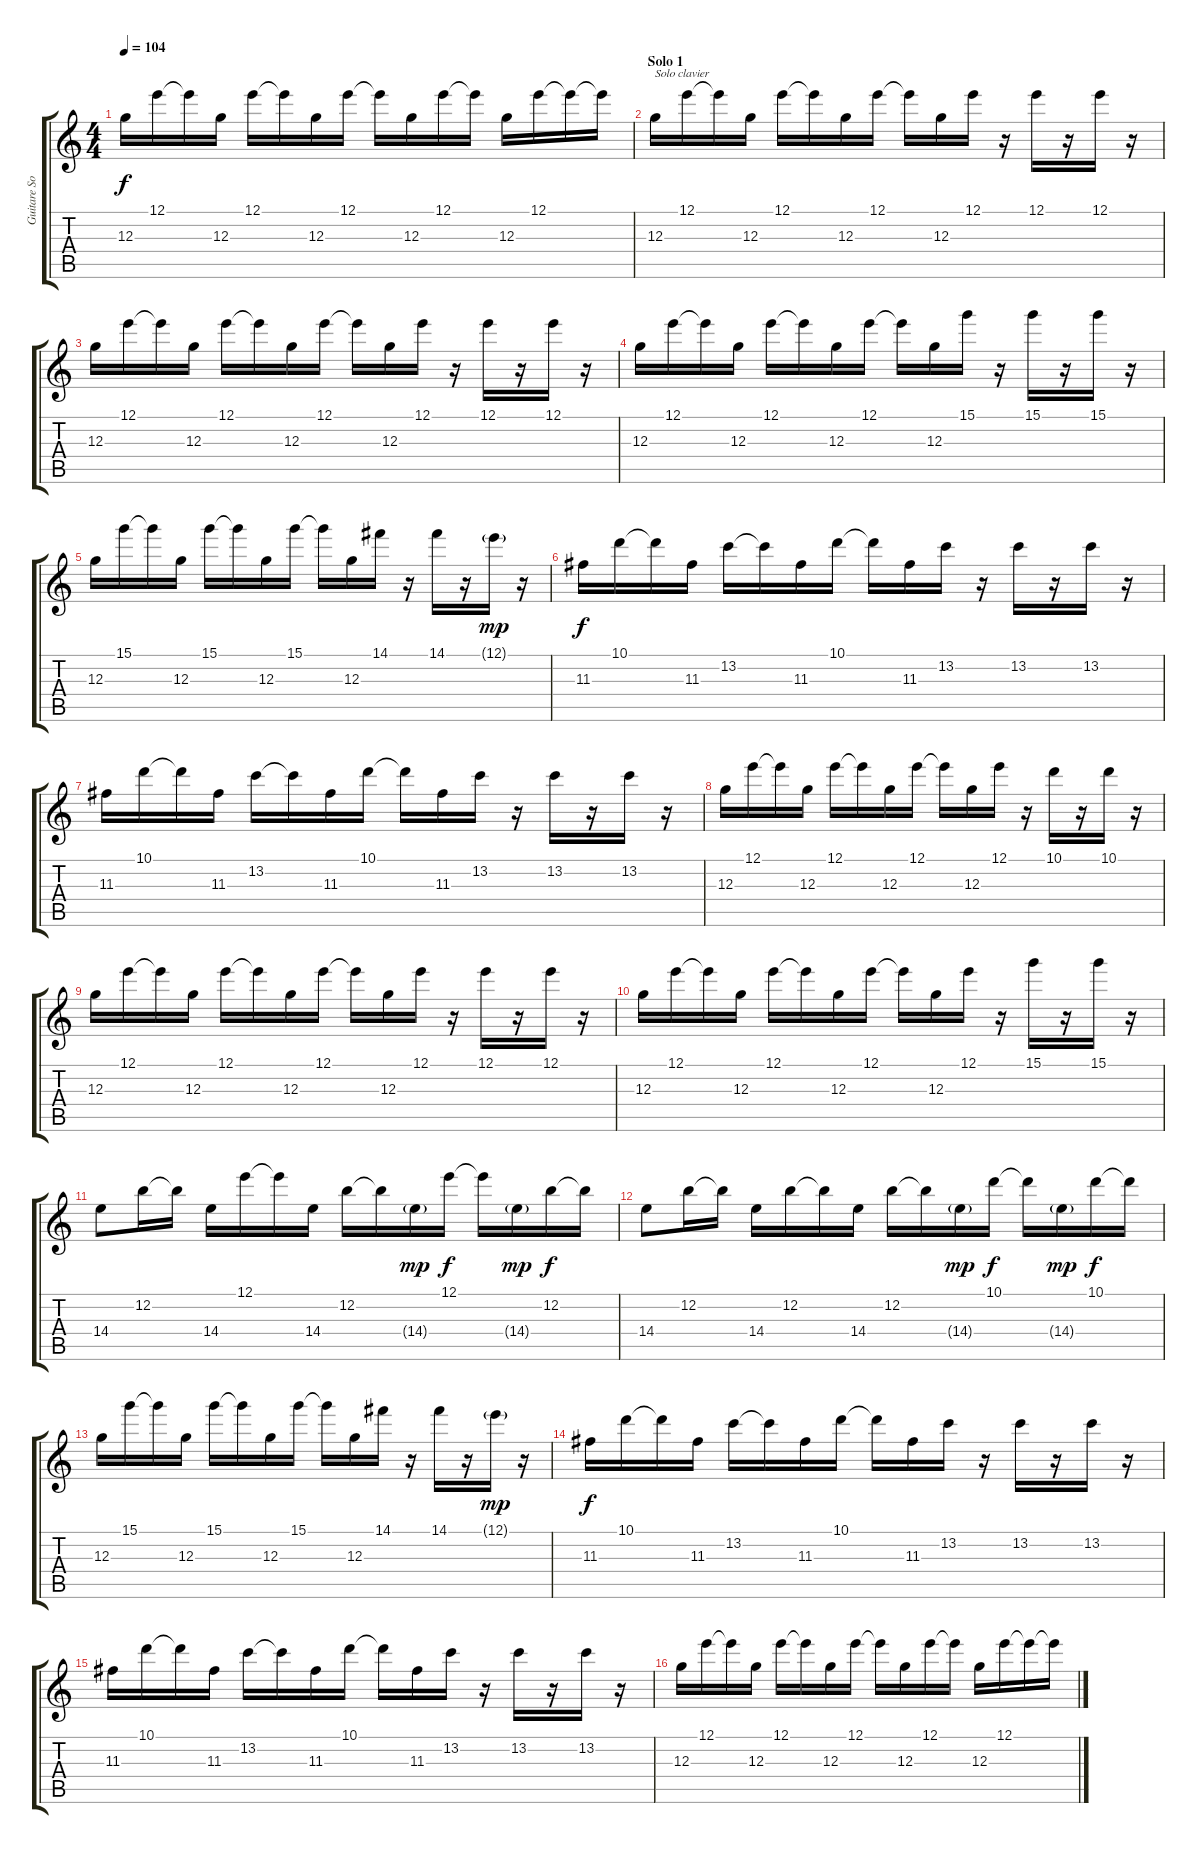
\track ("Guitare Solo" "Guitare So") {instrument acousticguitarnylon}
\staff {score tabs}
\tuning (E4 B3 G3 D3 A2 E2) {hide}
\ts (4 4)
\tempo 104
\clef g2
\ks c
12.3.16{dy f} 12.1.16 12.1{t}.16 12.3.16 12.1.16 12.1{t}.16 12.3.16 12.1.16 12.1{t}.16 12.3.16 12.1.16 12.1{t}.16 12.3.16 12.1.16 12.1{t}.16 12.1{t}.16 |
\section ("" "Solo 1")
12.3.16{txt "Solo clavier" volume 10} 12.1.16 12.1{t}.16 12.3.16 12.1.16 12.1{t}.16 12.3.16 12.1.16 12.1{t}.16 12.3.16 12.1.16 r.16 12.1.16 r.16 12.1.16 r.16 |
12.3.16 12.1.16 12.1{t}.16 12.3.16 12.1.16 12.1{t}.16 12.3.16 12.1.16 12.1{t}.16 12.3.16 12.1.16 r.16 12.1.16 r.16 12.1.16 r.16 |
12.3.16 12.1.16 12.1{t}.16 12.3.16 12.1.16 12.1{t}.16 12.3.16 12.1.16 12.1{t}.16 12.3.16 15.1.16 r.16 15.1.16 r.16 15.1.16 r.16 |
12.3.16 15.1.16 15.1{t}.16 12.3.16 15.1.16 15.1{t}.16 12.3.16 15.1.16 15.1{t}.16 12.3.16 14.1.16 r.16 14.1.16 r.16 12.1{g}.16{dy mp} r.16 |
11.3.16{dy f} 10.1.16 10.1{t}.16 11.3.16 13.2.16 13.2{t}.16 11.3.16 10.1.16 10.1{t}.16 11.3.16 13.2.16 r.16 13.2.16 r.16 13.2.16 r.16 |
11.3.16 10.1.16 10.1{t}.16 11.3.16 13.2.16 13.2{t}.16 11.3.16 10.1.16 10.1{t}.16 11.3.16 13.2.16 r.16 13.2.16 r.16 13.2.16 r.16 |
12.3.16 12.1.16 12.1{t}.16 12.3.16 12.1.16 12.1{t}.16 12.3.16 12.1.16 12.1{t}.16 12.3.16 12.1.16 r.16 10.1.16 r.16 10.1.16 r.16 |
12.3.16 12.1.16 12.1{t}.16 12.3.16 12.1.16 12.1{t}.16 12.3.16 12.1.16 12.1{t}.16 12.3.16 12.1.16 r.16 12.1.16 r.16 12.1.16 r.16 |
12.3.16 12.1.16 12.1{t}.16 12.3.16 12.1.16 12.1{t}.16 12.3.16 12.1.16 12.1{t}.16 12.3.16 12.1.16 r.16 15.1.16 r.16 15.1.16 r.16 |
14.4.8 12.2.16 12.2{t}.16 14.4.16 12.1.16 12.1{t}.16 14.4.16 12.2.16 12.2{t}.16 14.4{g}.16{dy mp} 12.1.16{dy f} 12.1{t}.16 14.4{g}.16{dy mp} 12.2.16{dy f} 12.2{t}.16 |
14.4.8 12.2.16 12.2{t}.16 14.4.16 12.2.16 12.2{t}.16 14.4.16 12.2.16 12.2{t}.16 14.4{g}.16{dy mp} 10.1.16{dy f} 10.1{t}.16 14.4{g}.16{dy mp} 10.1.16{dy f} 10.1{t}.16 |
12.3.16 15.1.16 15.1{t}.16 12.3.16 15.1.16 15.1{t}.16 12.3.16 15.1.16 15.1{t}.16 12.3.16 14.1.16 r.16 14.1.16 r.16 12.1{g}.16{dy mp} r.16 |
11.3.16{dy f volume 5} 10.1.16 10.1{t}.16 11.3.16 13.2.16 13.2{t}.16 11.3.16 10.1.16 10.1{t}.16 11.3.16 13.2.16 r.16 13.2.16 r.16 13.2.16 r.16 |
11.3.16 10.1.16 10.1{t}.16 11.3.16 13.2.16 13.2{t}.16 11.3.16 10.1.16 10.1{t}.16 11.3.16 13.2.16 r.16 13.2.16 r.16 13.2.16 r.16 |
12.3.16 12.1.16 12.1{t}.16 12.3.16 12.1.16 12.1{t}.16 12.3.16 12.1.16 12.1{t}.16 12.3.16 12.1.16 12.1{t}.16 12.3.16 12.1.16 12.1{t}.16 12.1{t}.16
